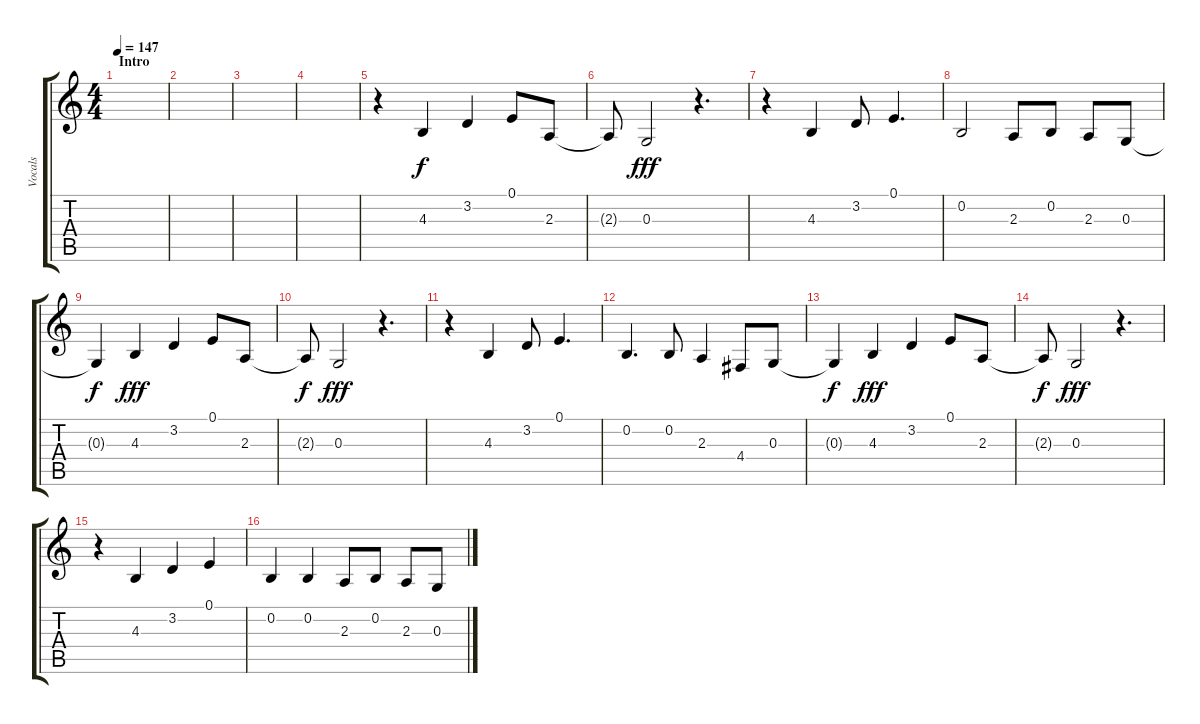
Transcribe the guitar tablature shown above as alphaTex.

\track ("Vocals" "Vocals") {instrument tenorsax}
\staff {score tabs}
\tuning (E4 B3 G3 D3 A2 E2) {hide}
\ts (4 4)
\section ("" "Intro")
\tempo 147
\clef g2
\ks c
|
|
|
|
r.4 4.3.4 3.2.4 0.1.8 2.3.8 |
2.3{t}.8{dy f} 0.3.2{dy fff} r.4{d} |
r.4 4.3.4 3.2.8 0.1.4{d} |
0.2.2 2.3.8 0.2.8 2.3.8 0.3.8 |
0.3{t}.4{dy f} 4.3.4{dy fff} 3.2.4 0.1.8 2.3.8 |
2.3{t}.8{dy f} 0.3.2{dy fff} r.4{d} |
r.4 4.3.4 3.2.8 0.1.4{d} |
0.2.4{d} 0.2.8 2.3.4 4.4.8 0.3.8 |
0.3{t}.4{dy f} 4.3.4{dy fff} 3.2.4 0.1.8 2.3.8 |
2.3{t}.8{dy f} 0.3.2{dy fff} r.4{d} |
r.4 4.3.4 3.2.4 0.1.4 |
0.2.4 0.2.4 2.3.8 0.2.8 2.3.8 0.3.8
